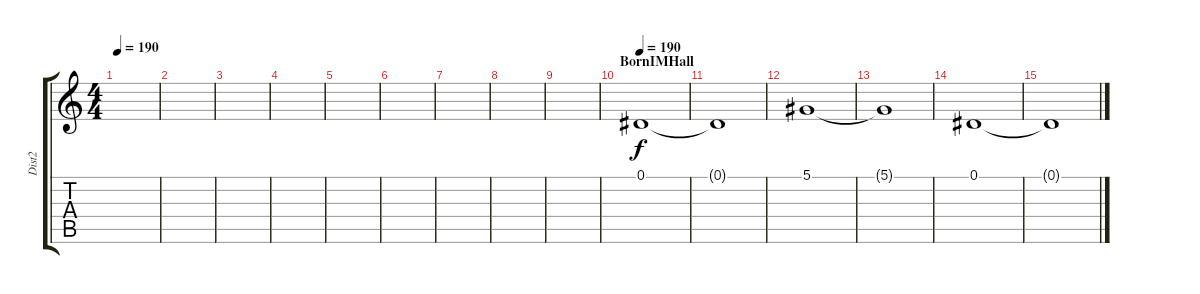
\track ("Dist2" "Dist2") {instrument synthstrings1}
\staff {score tabs}
\tuning (Eb4 Bb3 Gb3 Db3 Ab2 Eb2) {hide}
\ts (4 4)
\tempo 190
\clef g2
\ks c
|
|
|
|
|
|
|
|
|
\section ("" "BornIMHall")
\tempo 190
0.1.1{instrument pad4choir} |
0.1{t}.1 |
5.1.1 |
5.1{t}.1 |
0.1.1 |
0.1{t}.1
